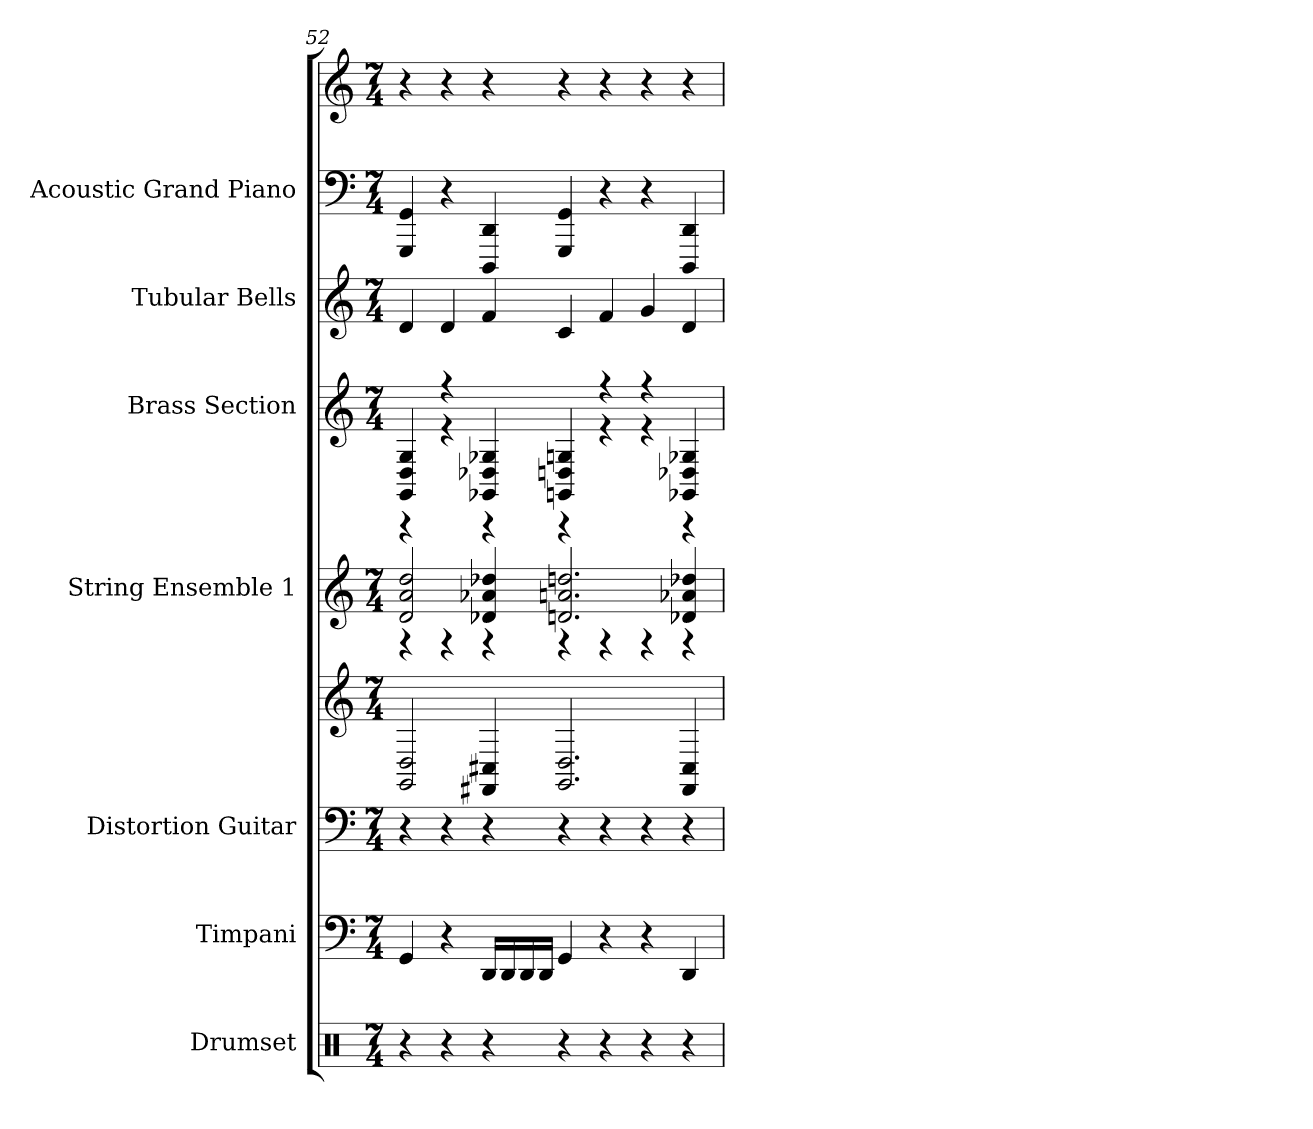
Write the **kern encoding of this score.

**kern	**kern	**kern	**kern	**kern	**kern	**kern	**kern	**kern
*part7	*part6	*part5	*part5	*part4	*part3	*part2	*part1	*part1
*staff9	*staff8	*staff7	*staff6	*staff5	*staff4	*staff3	*staff2	*staff1
*I"Drumset	*I"Timpani	*I"Distortion Guitar	*	*I"String Ensemble 1	*I"Brass Section	*I"Tubular Bells	*I"Acoustic Grand Piano	*
*I'Drs.	*I'Timp	*	*	*I'Str	*I'Brs	*I'Tbells	*I'Pno	*
*clefX	*clefF4	*clefF4	*clefG2	*clefG2	*clefG2	*clefG2	*clefF4	*clefG2
*k[]	*k[]	*k[]	*k[]	*k[]	*k[]	*k[]	*k[]	*k[]
*M7/4	*M7/4	*M7/4	*M7/4	*M7/4	*M7/4	*M7/4	*M7/4	*M7/4
=52	=52	=52	=52	=52	=52	=52	=52	=52
*	*	*	*	*^	*^	*	*	*
4r	4GG	4r	2D 2GG	2d 2a 2dd	4r	4D 4G 4GG	4r	4d	4GGG 4GG	4r
4r	4r	4r	.	.	4r	4r	4r	4d	4r	4r
4r	16DDLL	4r	4C#X 4FF#X	4a-X 4dd-X 4d-X	4r	4D-X 4GG-X 4G-X	4r	4f	4DDD 4DD	4r
.	16DD	.	.	.	.	.	.	.	.	.
.	16DD	.	.	.	.	.	.	.	.	.
.	16DDJJ	.	.	.	.	.	.	.	.	.
4r	4GG	4r	2.D 2.GG	2.dn 2.ddn 2.an	4r	4Dn 4Gn 4GGn	4r	4c	4GGG 4GG	4r
4r	4r	4r	.	.	4r	4r	4r	4f	4r	4r
4r	4r	4r	.	.	4r	4r	4r	4g	4r	4r
4r	4DD	4r	4C# 4FF#	4a-X 4dd-X 4d-X	4r	4D-X 4GG-X 4G-X	4r	4d	4DDD 4DD	4r
*	*	*	*	*v	*v	*	*	*	*	*
*	*	*	*	*	*v	*v	*	*	*
=	=	=	=	=	=	=	=	=
*-	*-	*-	*-	*-	*-	*-	*-	*-
